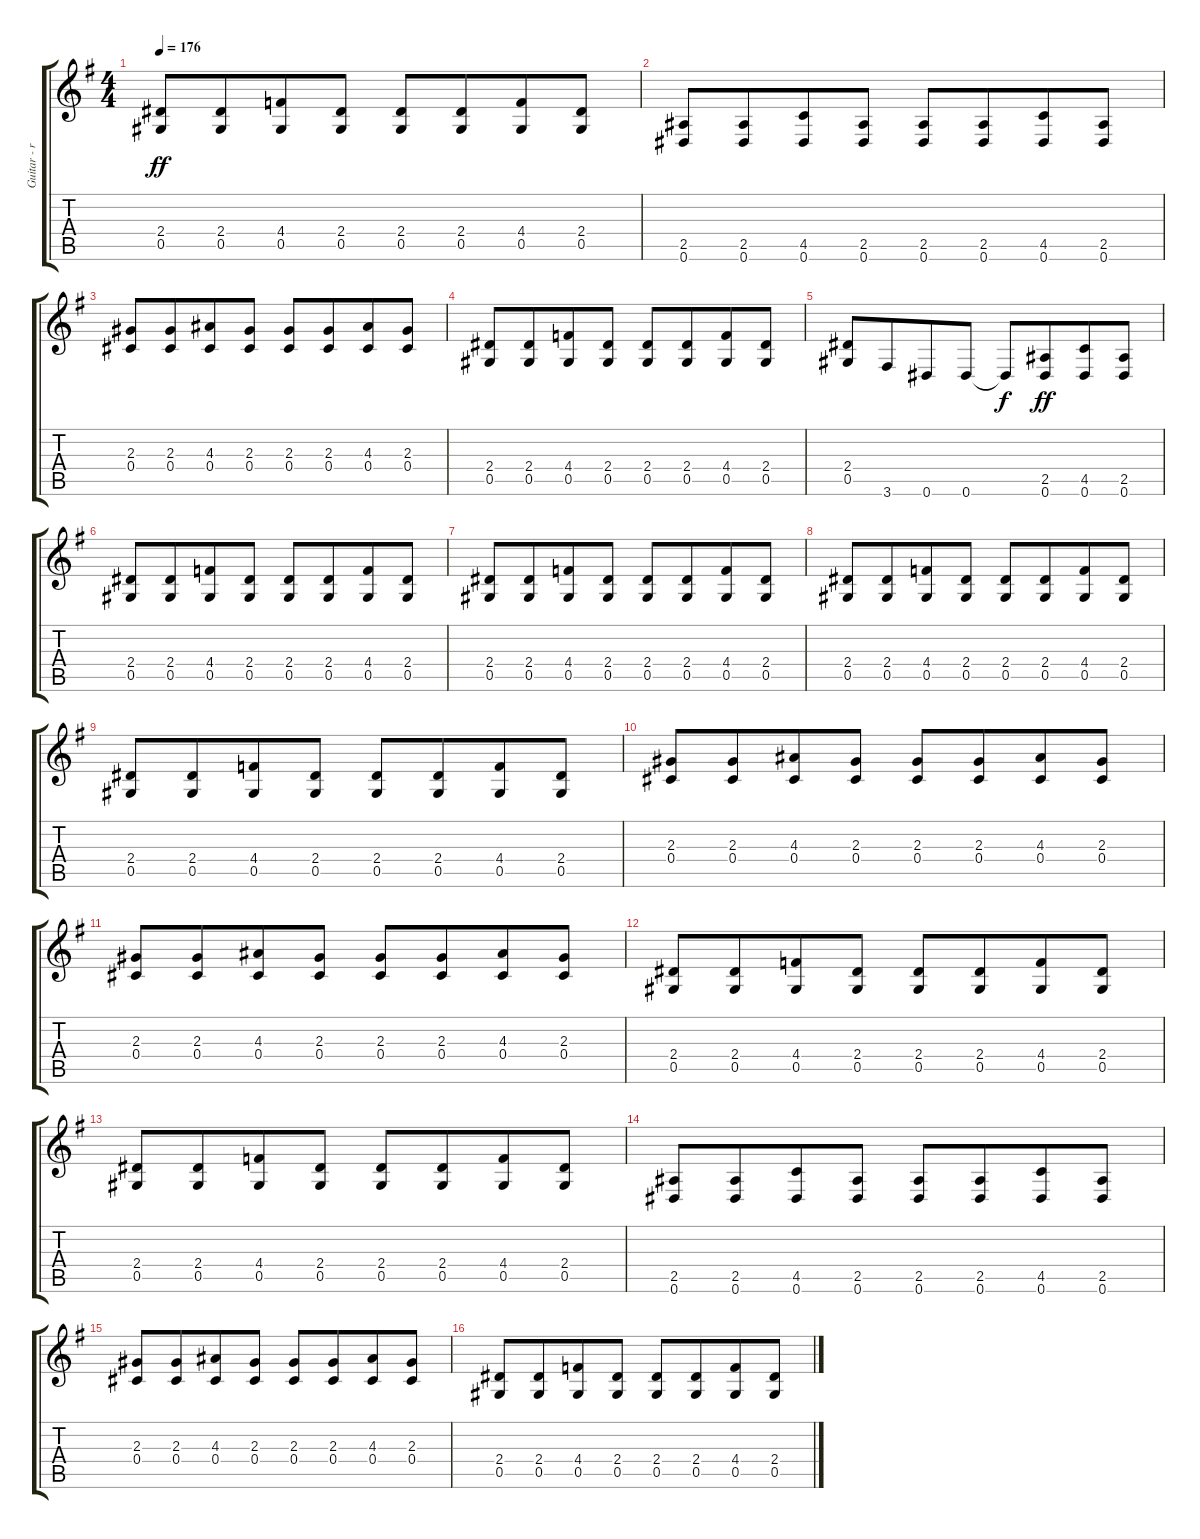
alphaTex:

\track ("Guitar - rhythm right" "Guitar - r") {instrument electricguitarjazz}
\staff {score tabs}
\tuning (Eb4 Bb3 Gb3 Db3 Ab2 Eb2) {hide}
\ts (4 4)
\tempo 176
\clef g2
\ks eminor
(2.4 0.5).8{dy ff} (2.4 0.5).8{beam merge} (4.4 0.5).8 (2.4 0.5).8 (2.4 0.5).8 (2.4 0.5).8{beam merge} (4.4 0.5).8 (2.4 0.5).8 |
(2.5 0.6).8 (2.5 0.6).8{beam merge} (4.5 0.6).8 (2.5 0.6).8 (2.5 0.6).8 (2.5 0.6).8{beam merge} (4.5 0.6).8 (2.5 0.6).8 |
(2.3 0.4).8 (2.3 0.4).8{beam merge} (4.3 0.4).8 (2.3 0.4).8 (2.3 0.4).8 (2.3 0.4).8{beam merge} (4.3 0.4).8 (2.3 0.4).8 |
(2.4 0.5).8 (2.4 0.5).8{beam merge} (4.4 0.5).8 (2.4 0.5).8 (2.4 0.5).8 (2.4 0.5).8{beam merge} (4.4 0.5).8 (2.4 0.5).8 |
(2.4 0.5).8 3.6.8{beam merge} 0.6.8 0.6.8 0.6{t}.8{dy f} (2.5 0.6).8{dy ff beam merge} (4.5 0.6).8 (2.5 0.6).8 |
(2.4 0.5).8 (2.4 0.5).8{beam merge} (4.4 0.5).8 (2.4 0.5).8 (2.4 0.5).8 (2.4 0.5).8{beam merge} (4.4 0.5).8 (2.4 0.5).8 |
(2.4 0.5).8 (2.4 0.5).8{beam merge} (4.4 0.5).8 (2.4 0.5).8 (2.4 0.5).8 (2.4 0.5).8{beam merge} (4.4 0.5).8 (2.4 0.5).8 |
(2.4 0.5).8 (2.4 0.5).8{beam merge} (4.4 0.5).8 (2.4 0.5).8 (2.4 0.5).8 (2.4 0.5).8{beam merge} (4.4 0.5).8 (2.4 0.5).8 |
(2.4 0.5).8 (2.4 0.5).8{beam merge} (4.4 0.5).8 (2.4 0.5).8 (2.4 0.5).8 (2.4 0.5).8{beam merge} (4.4 0.5).8 (2.4 0.5).8 |
(2.3 0.4).8 (2.3 0.4).8{beam merge} (4.3 0.4).8 (2.3 0.4).8 (2.3 0.4).8 (2.3 0.4).8{beam merge} (4.3 0.4).8 (2.3 0.4).8 |
(2.3 0.4).8 (2.3 0.4).8{beam merge} (4.3 0.4).8 (2.3 0.4).8 (2.3 0.4).8 (2.3 0.4).8{beam merge} (4.3 0.4).8 (2.3 0.4).8 |
(2.4 0.5).8 (2.4 0.5).8{beam merge} (4.4 0.5).8 (2.4 0.5).8 (2.4 0.5).8 (2.4 0.5).8{beam merge} (4.4 0.5).8 (2.4 0.5).8 |
(2.4 0.5).8 (2.4 0.5).8{beam merge} (4.4 0.5).8 (2.4 0.5).8 (2.4 0.5).8 (2.4 0.5).8{beam merge} (4.4 0.5).8 (2.4 0.5).8 |
(2.5 0.6).8 (2.5 0.6).8{beam merge} (4.5 0.6).8 (2.5 0.6).8 (2.5 0.6).8 (2.5 0.6).8{beam merge} (4.5 0.6).8 (2.5 0.6).8 |
(2.3 0.4).8 (2.3 0.4).8{beam merge} (4.3 0.4).8 (2.3 0.4).8 (2.3 0.4).8 (2.3 0.4).8{beam merge} (4.3 0.4).8 (2.3 0.4).8 |
(2.4 0.5).8 (2.4 0.5).8{beam merge} (4.4 0.5).8 (2.4 0.5).8 (2.4 0.5).8 (2.4 0.5).8{beam merge} (4.4 0.5).8 (2.4 0.5).8
